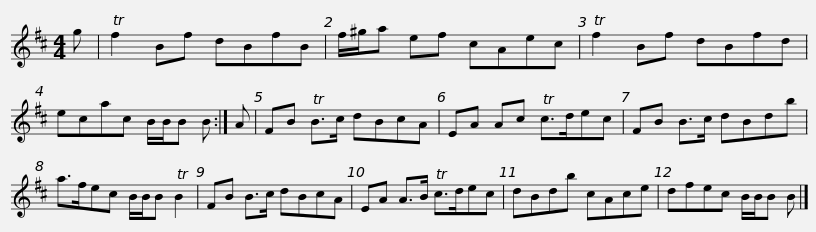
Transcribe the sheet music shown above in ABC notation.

X:1
L:1/8
M:4/4
I:linebreak $
K:Bmin
V:1 treble
V:1
 g | Tf2 Bf dBfB | f/^g/a ef cAec | Tf2 Bf dBfd | ecac B/B/B B :| %5
 A | FB TB>c dBcA |$ EA Ac Tc>dec | FB B>c dBdb | a>fec B/B/B TB2 | %10
 FB B>c dBcA | EA A>B Tc>dec |$ dBdb cAce | dfec B/B/B B |] %14
